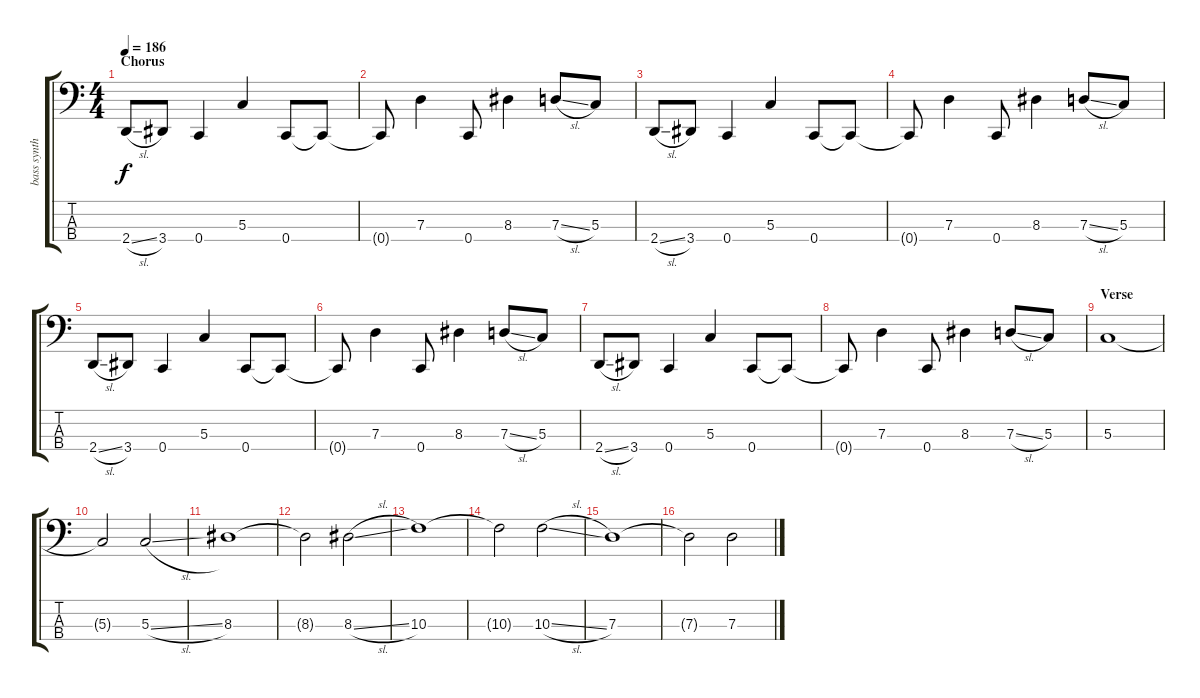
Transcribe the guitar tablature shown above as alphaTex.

\track ("bass synth" "bass synth") {instrument fretlessbass}
\staff {score tabs}
\tuning (F2 C2 G1 C1) {hide}
\ts (4 4)
\section ("" "Chorus")
\tempo 186
\clef f4
\ks c
2.4{sl}.8{dy f instrument fretlessbass} 3.4.8 0.4.4 5.3.4 0.4.8 0.4{t}.8 |
0.4{t}.8 7.3.4 0.4.8 8.3.4 7.3{sl}.8 5.3.8 |
2.4{sl}.8 3.4.8 0.4.4 5.3.4 0.4.8 0.4{t}.8 |
0.4{t}.8 7.3.4 0.4.8 8.3.4 7.3{sl}.8 5.3.8 |
2.4{sl}.8 3.4.8 0.4.4 5.3.4 0.4.8 0.4{t}.8 |
0.4{t}.8 7.3.4 0.4.8 8.3.4 7.3{sl}.8 5.3.8 |
2.4{sl}.8 3.4.8 0.4.4 5.3.4 0.4.8 0.4{t}.8 |
0.4{t}.8 7.3.4 0.4.8 8.3.4 7.3{sl}.8 5.3.8 |
\section ("" "Verse")
5.3.1{instrument fretlessbass} |
5.3{t}.2 5.3{sl}.2 |
8.3.1 |
8.3{t}.2 8.3{sl}.2 |
10.3.1 |
10.3{t}.2 10.3{sl}.2 |
7.3.1 |
7.3{t}.2 7.3{sl}.2
